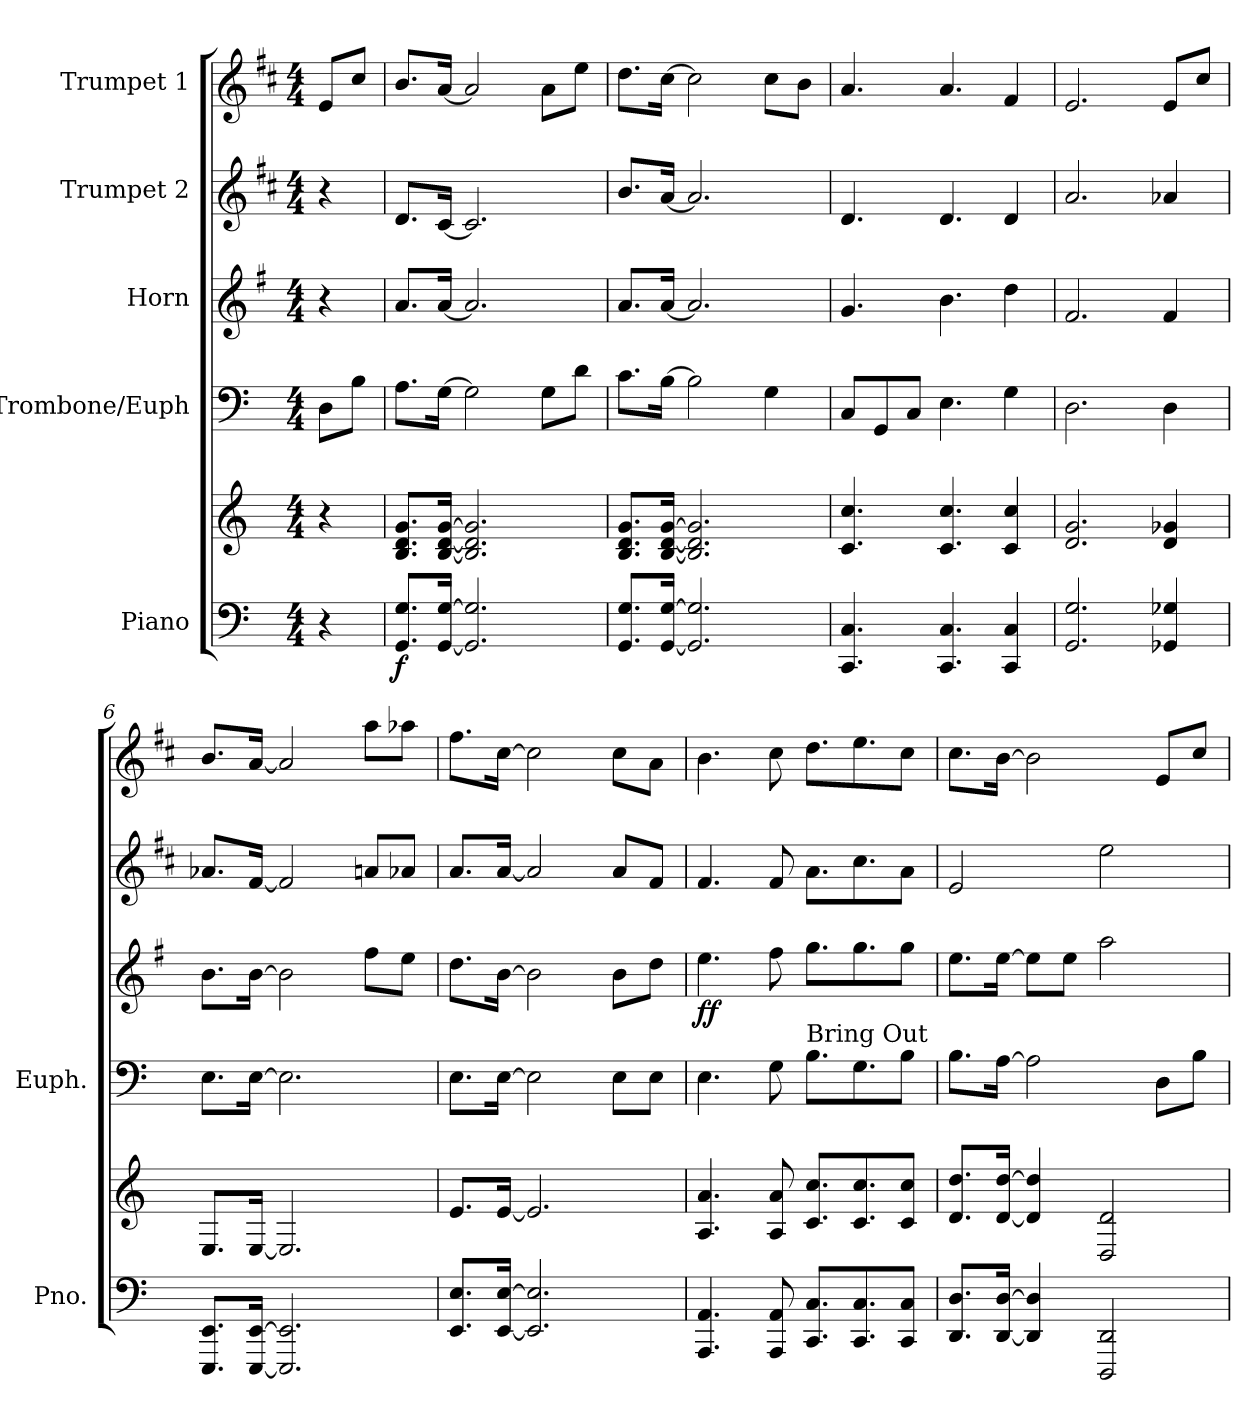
**kern	**kern	**dynam	**kern	**kern	**dynam	**kern	**kern
*part5	*part5	*part5	*part4	*part3	*part3	*part2	*part1
*staff6	*staff5	*staff5/6	*staff4	*staff3	*staff3	*staff2	*staff1
*I"Piano	*	*	*I"Trombone/Euph	*I"Horn	*	*I"Trumpet 2	*I"Trumpet 1
*I'Pno.	*	*	*I'Euph.	*	*	*	*
*clefF4	*clefG2	*	*clefF4	*clefG2	*	*clefG2	*clefG2
*	*	*	*	*ITrd4c7	*	*ITrd1c2	*ITrd1c2
*k[]	*k[]	*	*k[]	*k[]	*	*k[]	*k[]
*M4/4	*M4/4	*	*M4/4	*M4/4	*	*M4/4	*M4/4
*MM100	*MM100	*	*MM100	*MM100	*	*MM100	*MM100
=1	=1	=1	=1	=1	=1	=1	=1
4r	4r	.	8D\L	4r	.	4r	8d/L
.	.	.	8B\J	.	.	.	8b/J
=2	=2	=2	=2	=2	=2	=2	=2
!	!	!LO:DY:b=2	!	!	!	!	!
8.GG/ 8.G/L	8.B/ 8.d/ 8.g/L	f	8.A\L	8.d/L	.	8.c/L	8.a/L
[16GG/ [16G/Jk	[16B/ [16d/ [16g/Jk	.	[16G\Jk	[16d/Jk	.	[16B/Jk	[16g/Jk
2.GG/] 2.G/]	2.B/] 2.d/] 2.g/]	.	2G\]	2.d/]	.	2.B/]	2g/]
.	.	.	8G\L	.	.	.	8g\L
.	.	.	8d\J	.	.	.	8dd\J
=3	=3	=3	=3	=3	=3	=3	=3
8.GG/ 8.G/L	8.B/ 8.d/ 8.g/L	.	8.c\L	8.d/L	.	8.a/L	8.cc\L
[16GG/ [16G/Jk	[16B/ [16d/ [16g/Jk	.	[16B\Jk	[16d/Jk	.	[16g/Jk	[16b\Jk
2.GG/] 2.G/]	2.B/] 2.d/] 2.g/]	.	2B\]	2.d/]	.	2.g/]	2b\]
.	.	.	4G\	.	.	.	8b\L
.	.	.	.	.	.	.	8a\J
=4	=4	=4	=4	=4	=4	=4	=4
4.CC/ 4.C/	4.c/ 4.cc/	.	8C/L	4.c/	.	4.c/	4.g/
.	.	.	8GG/	.	.	.	.
.	.	.	8C/J	.	.	.	.
4.CC/ 4.C/	4.c/ 4.cc/	.	4.E\	4.e\	.	4.c/	4.g/
4CC/ 4C/	4c/ 4cc/	.	4G\	4g\	.	4c/	4e/
=5	=5	=5	=5	=5	=5	=5	=5
2.GG/ 2.G/	2.d/ 2.g/	.	2.D\	2.B/	.	2.g/	2.d/
4GG-X/ 4G-X/	4d/ 4g-X/	.	4D\	4B/	.	4g-X/	8d/L
.	.	.	.	.	.	.	8b/J
!!LO:PB:g=z
=6	=6	=6	=6	=6	=6	=6	=6
8.EEE/ 8.EE/L	8.E/L	.	8.E\L	8.e\L	.	8.g-X/L	8.a/L
[16EEE/ [16EE/Jk	[16E/Jk	.	[16E\Jk	[16e\Jk	.	[16e/Jk	[16g/Jk
2.EEE/] 2.EE/]	2.E/]	.	2.E\]	2e\]	.	2e/]	2g/]
.	.	.	.	8b\L	.	8gn/L	8gg\L
.	.	.	.	8a\J	.	8g-X/J	8gg-X\J
=7	=7	=7	=7	=7	=7	=7	=7
8.EE/ 8.E/L	8.e/L	.	8.E\L	8.g\L	.	8.g/L	8.ee\L
[16EE/ [16E/Jk	[16e/Jk	.	[16E\Jk	[16e\Jk	.	[16g/Jk	[16b\Jk
2.EE/] 2.E/]	2.e/]	.	2E\]	2e\]	.	2g/]	2b\]
.	.	.	8E\L	8e\L	.	8g/L	8b\L
.	.	.	8E\J	8g\J	.	8e/J	8g\J
=8	=8	=8	=8	=8	=8	=8	=8
!	!	!	!	!	!LO:DY:b	!	!
4.AAA/ 4.AA/	4.A/ 4.a/	.	4.E\	4.a\	ff	4.e/	4.a\
8AAA/ 8AA/	8A/ 8a/	.	8G\	8b\	.	8e/	8b\
!	!	!	!LO:TX:a:t=Bring Out	!	!	!	!
8.CC/ 8.C/L	8.c/ 8.cc/L	.	8.B\L	8.cc\L	.	8.g\L	8.cc\L
8.CC/ 8.C/	8.c/ 8.cc/	.	8.G\	8.cc\	.	8.b\	8.dd\
8CC/ 8C/J	8c/ 8cc/J	.	8B\J	8cc\J	.	8g\J	8b\J
=9	=9	=9	=9	=9	=9	=9	=9
8.DD/ 8.D/L	8.d/ 8.dd/L	.	8.B\L	8.a\L	.	2d/	8.b\L
[16DD/ [16D/Jk	[16d/ [16dd/Jk	.	[16A\Jk	[16a\Jk	.	.	[16a\Jk
4DD/] 4D/]	4d/] 4dd/]	.	2A\]	8a\L]	.	.	2a\]
.	.	.	.	8a\J	.	.	.
2DDD/ 2DD/	2D/ 2d/	.	.	2dd\	.	2dd\	.
.	.	.	8D\L	.	.	.	8d/L
.	.	.	8B\J	.	.	.	8b/J
=	=	=	=	=	=	=	=
*-	*-	*-	*-	*-	*-	*-	*-
